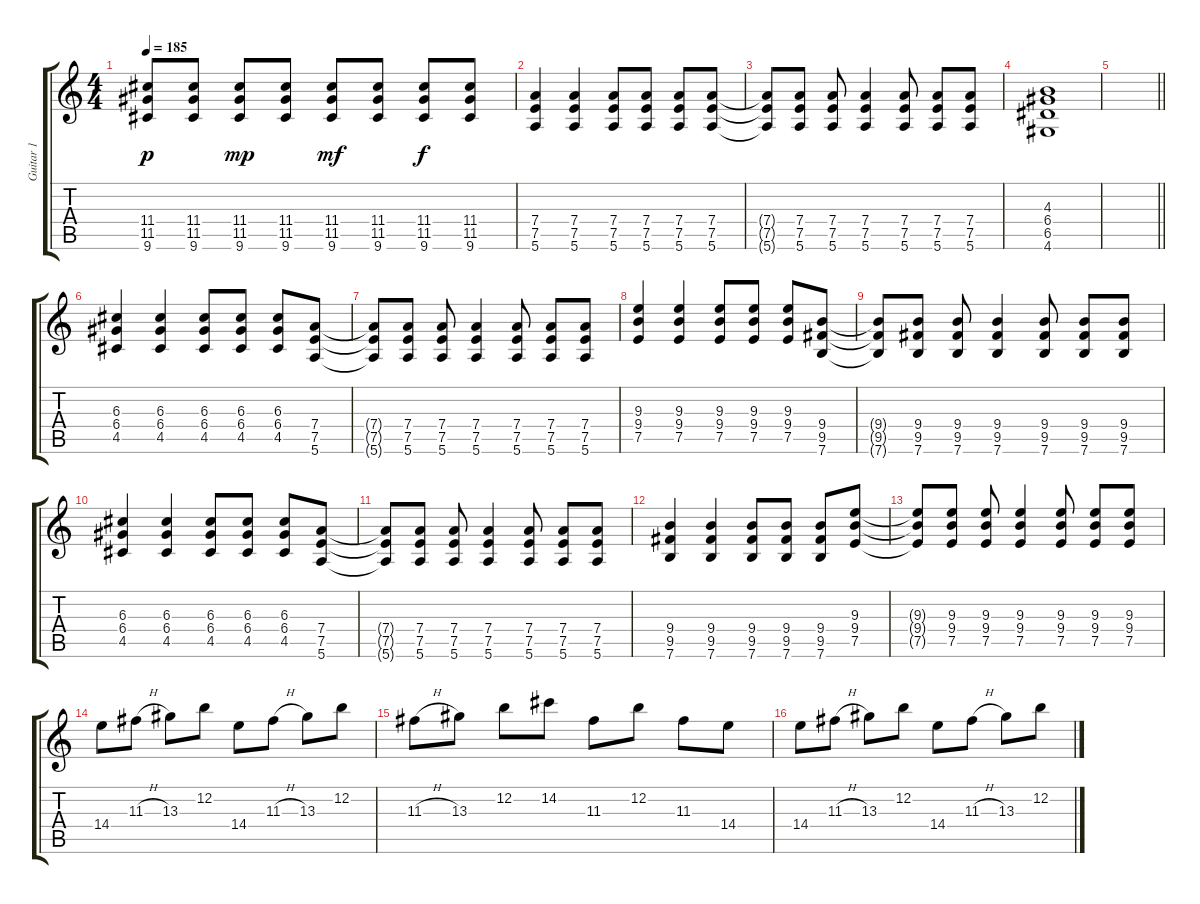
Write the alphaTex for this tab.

\track ("Guitar 1" "Guitar 1") {instrument overdrivenguitar}
\staff {score tabs}
\tuning (E4 B3 G3 D3 A2 E2) {hide}
\ts (4 4)
\tempo 185
\clef g2
\ks c
(11.4 11.5 9.6).8{dy p} (11.4 11.5 9.6).8 (11.4 11.5 9.6).8{dy mp} (11.4 11.5 9.6).8 (11.4 11.5 9.6).8{dy mf} (11.4 11.5 9.6).8 (11.4 11.5 9.6).8{dy f} (11.4 11.5 9.6).8 |
(7.4 7.5 5.6).4 (7.4 7.5 5.6).4 (7.4 7.5 5.6).8 (7.4 7.5 5.6).8 (7.4 7.5 5.6).8 (7.4 7.5 5.6).8 |
(7.4{t} 7.5{t} 5.6{t}).8 (7.4 7.5 5.6).8 (7.4 7.5 5.6).8 (7.4 7.5 5.6).4 (7.4 7.5 5.6).8 (7.4 7.5 5.6).8 (7.4 7.5 5.6).8 |
(4.3 6.4 6.5 4.6).1 |
\barLineRight lightlight
|
(6.3 6.4 4.5).4 (6.3 6.4 4.5).4 (6.3 6.4 4.5).8 (6.3 6.4 4.5).8 (6.3 6.4 4.5).8 (7.4 7.5 5.6).8 |
(7.4{t} 7.5{t} 5.6{t}).8 (7.4 7.5 5.6).8 (7.4 7.5 5.6).8 (7.4 7.5 5.6).4 (7.4 7.5 5.6).8 (7.4 7.5 5.6).8 (7.4 7.5 5.6).8 |
(9.3 9.4 7.5).4 (9.3 9.4 7.5).4 (9.3 9.4 7.5).8 (9.3 9.4 7.5).8 (9.3 9.4 7.5).8 (9.4 9.5 7.6).8 |
(9.4{t} 9.5{t} 7.6{t}).8 (9.4 9.5 7.6).8 (9.4 9.5 7.6).8 (9.4 9.5 7.6).4 (9.4 9.5 7.6).8 (9.4 9.5 7.6).8 (9.4 9.5 7.6).8 |
(6.3 6.4 4.5).4 (6.3 6.4 4.5).4 (6.3 6.4 4.5).8 (6.3 6.4 4.5).8 (6.3 6.4 4.5).8 (7.4 7.5 5.6).8 |
(7.4{t} 7.5{t} 5.6{t}).8 (7.4 7.5 5.6).8 (7.4 7.5 5.6).8 (7.4 7.5 5.6).4 (7.4 7.5 5.6).8 (7.4 7.5 5.6).8 (7.4 7.5 5.6).8 |
(9.4 9.5 7.6).4 (9.4 9.5 7.6).4 (9.4 9.5 7.6).8 (9.4 9.5 7.6).8 (9.4 9.5 7.6).8 (9.3 9.4 7.5).8 |
(9.3{t} 9.4{t} 7.5{t}).8 (9.3 9.4 7.5).8 (9.3 9.4 7.5).8 (9.3 9.4 7.5).4 (9.3 9.4 7.5).8 (9.3 9.4 7.5).8 (9.3 9.4 7.5).8 |
14.4.8 11.3{h}.8 13.3.8 12.2.8 14.4.8 11.3{h}.8 13.3.8 12.2.8 |
11.3{h}.8 13.3.8 12.2.8 14.2.8 11.3.8 12.2.8 11.3.8 14.4.8 |
14.4.8 11.3{h}.8 13.3.8 12.2.8 14.4.8 11.3{h}.8 13.3.8 12.2.8
